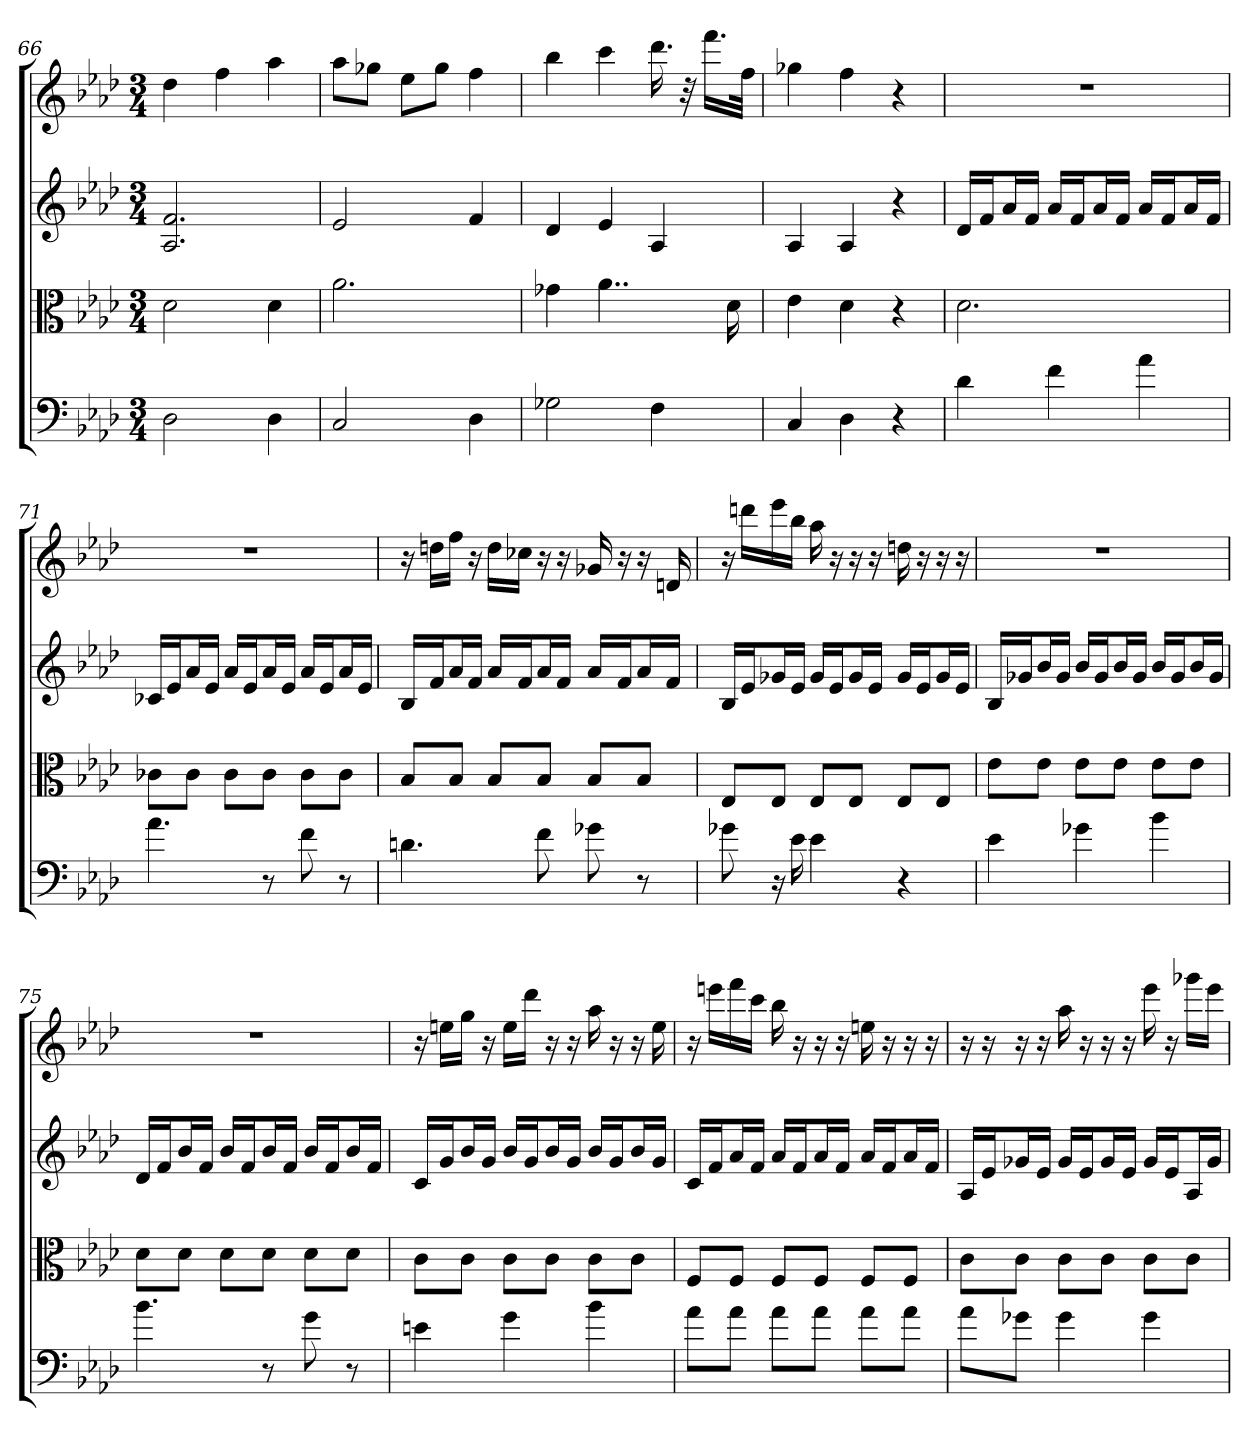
**kern	**kern	**kern	**kern
*part4	*part3	*part2	*part1
*staff4	*staff3	*staff2	*staff1
*clefF4	*clefC3	*clefG2	*clefG2
*k[b-e-a-d-]	*k[b-e-a-d-]	*k[b-e-a-d-]	*k[b-e-a-d-]
*A-:	*A-:	*A-:	*A-:
*M3/4	*M3/4	*M3/4	*M3/4
=66	=66	=66	=66
2D-	2d-	2.A- 2.f	4dd-
.	.	.	4ff
4D-	4d-	.	4aa-
=67	=67	=67	=67
2C	2.a-	2e-	8aa-\L
.	.	.	8gg-X\J
.	.	.	8ee-\L
.	.	.	8gg-\J
4D-	.	4f	4ff
=68	=68	=68	=68
2G-X	4g-X	4d-	4bb-
.	4..a-	4e-	4ccc
4F	.	4A-	16.ddd-
.	.	.	32r
.	.	.	16.fff\LL
.	16d-	.	.
.	.	.	32ff\JJk
=69	=69	=69	=69
4C	4e-	4A-	4gg-X
4D-	4d-	4A-	4ff
4r	4r	4r	4r
=70	=70	=70	=70
4d-	2.d-	16d-/LL	2.r
.	.	16f/J	.
.	.	16a-/L	.
.	.	16f/JJ	.
4f	.	16a-/LL	.
.	.	16f/J	.
.	.	16a-/L	.
.	.	16f/JJ	.
4a-	.	16a-/LL	.
.	.	16f/J	.
.	.	16a-/L	.
.	.	16f/JJ	.
=71	=71	=71	=71
4.a-	8c-X\L	16c-X/LL	2.r
.	.	16e-/J	.
.	8c-\J	16a-/L	.
.	.	16e-/JJ	.
.	8c-\L	16a-/LL	.
.	.	16e-/J	.
8r	8c-\J	16a-/L	.
.	.	16e-/JJ	.
8f	8c-\L	16a-/LL	.
.	.	16e-/J	.
8r	8c-\J	16a-/L	.
.	.	16e-/JJ	.
=72	=72	=72	=72
4.dn	8B-/L	16B-/LL	16r
.	.	16f/J	16ddn\LL
.	8B-/J	16a-/L	16ff\JJ
.	.	16f/JJ	16r
.	8B-/L	16a-/LL	16dd\LL
.	.	16f/J	16cc-X\JJ
8f	8B-/J	16a-/L	16r
.	.	16f/JJ	16r
8g-X	8B-/L	16a-/LL	16g-X
.	.	16f/J	16r
8r	8B-/J	16a-/L	16r
.	.	16f/JJ	16dn
=73	=73	=73	=73
8g-X	8E-/L	16B-/LL	16r
.	.	16e-/J	16dddn\LL
16r	8E-/J	16g-X/L	16eee-\
16e-	.	16e-/JJ	16bb-\JJ
4e-	8E-/L	16g-/LL	16aa-
.	.	16e-/J	16r
.	8E-/J	16g-/L	16r
.	.	16e-/JJ	16r
4r	8E-/L	16g-/LL	16ddn
.	.	16e-/J	16r
.	8E-/J	16g-/L	16r
.	.	16e-/JJ	16r
=74	=74	=74	=74
4e-	8e-\L	16B-/LL	2.r
.	.	16g-X/J	.
.	8e-\J	16b-/L	.
.	.	16g-/JJ	.
4g-X	8e-\L	16b-/LL	.
.	.	16g-/J	.
.	8e-\J	16b-/L	.
.	.	16g-/JJ	.
4b-	8e-\L	16b-/LL	.
.	.	16g-/J	.
.	8e-\J	16b-/L	.
.	.	16g-/JJ	.
=75	=75	=75	=75
4.b-	8d-\L	16d-/LL	2.r
.	.	16f/J	.
.	8d-\J	16b-/L	.
.	.	16f/JJ	.
.	8d-\L	16b-/LL	.
.	.	16f/J	.
8r	8d-\J	16b-/L	.
.	.	16f/JJ	.
8g	8d-\L	16b-/LL	.
.	.	16f/J	.
8r	8d-\J	16b-/L	.
.	.	16f/JJ	.
=76	=76	=76	=76
4en	8c\L	16c/LL	16r
.	.	16g/J	16een\LL
.	8c\J	16b-/L	16gg\JJ
.	.	16g/JJ	16r
4g	8c\L	16b-/LL	16ee\LL
.	.	16g/J	16ddd-\JJ
.	8c\J	16b-/L	16r
.	.	16g/JJ	16r
4b-	8c\L	16b-/LL	16aa-
.	.	16g/J	16r
.	8c\J	16b-/L	16r
.	.	16g/JJ	16ee
=77	=77	=77	=77
8a-\L	8F/L	16c/LL	16r
.	.	16f/J	16eeen\LL
8a-\J	8F/J	16a-/L	16fff\
.	.	16f/JJ	16ccc\JJ
8a-\L	8F/L	16a-/LL	16bb-
.	.	16f/J	16r
8a-\J	8F/J	16a-/L	16r
.	.	16f/JJ	16r
8a-\L	8F/L	16a-/LL	16een
.	.	16f/J	16r
8a-\J	8F/J	16a-/L	16r
.	.	16f/JJ	16r
=78	=78	=78	=78
8a-\L	8c\L	16A-/LL	16r
.	.	16e-/J	16r
8g-X\J	8c\J	16g-X/L	16r
.	.	16e-/JJ	16r
4g-	8c\L	16g-/LL	16aa-
.	.	16e-/J	16r
.	8c\J	16g-/L	16r
.	.	16e-/JJ	16r
4g-	8c\L	16g-/LL	16eee-
.	.	16e-/J	16r
.	8c\J	16A-/L	16ggg-X\LL
.	.	16g-/JJ	16eee-\JJ
=	=	=	=
*-	*-	*-	*-
